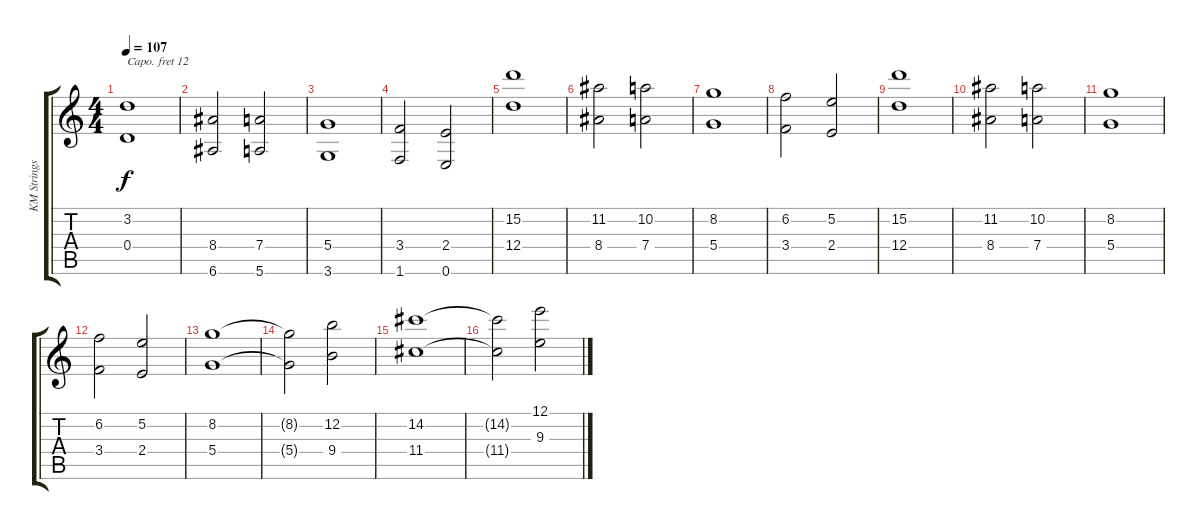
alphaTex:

\track ("KM Strings" "KM Strings") {instrument stringensemble1}
\staff {score tabs}
\capo 12
\tuning (E4 B3 G3 D3 A2 E2) {hide}
\ts (4 4)
\tempo 107
\clef g2
\ks c
(3.2 0.4).1{dy f} |
(8.4 6.6).2 (7.4 5.6).2 |
(5.4 3.6).1 |
(3.4 1.6).2 (2.4 0.6).2 |
(15.2 12.4).1 |
(11.2 8.4).2 (10.2 7.4).2 |
(8.2 5.4).1 |
(6.2 3.4).2 (5.2 2.4).2 |
(15.2 12.4).1 |
(11.2 8.4).2 (10.2 7.4).2 |
(8.2 5.4).1 |
(6.2 3.4).2 (5.2 2.4).2 |
(8.2 5.4).1 |
(8.2{t} 5.4{t}).2 (12.2 9.4).2 |
(14.2 11.4).1 |
(14.2{t} 11.4{t}).2 (12.1 9.3).2
